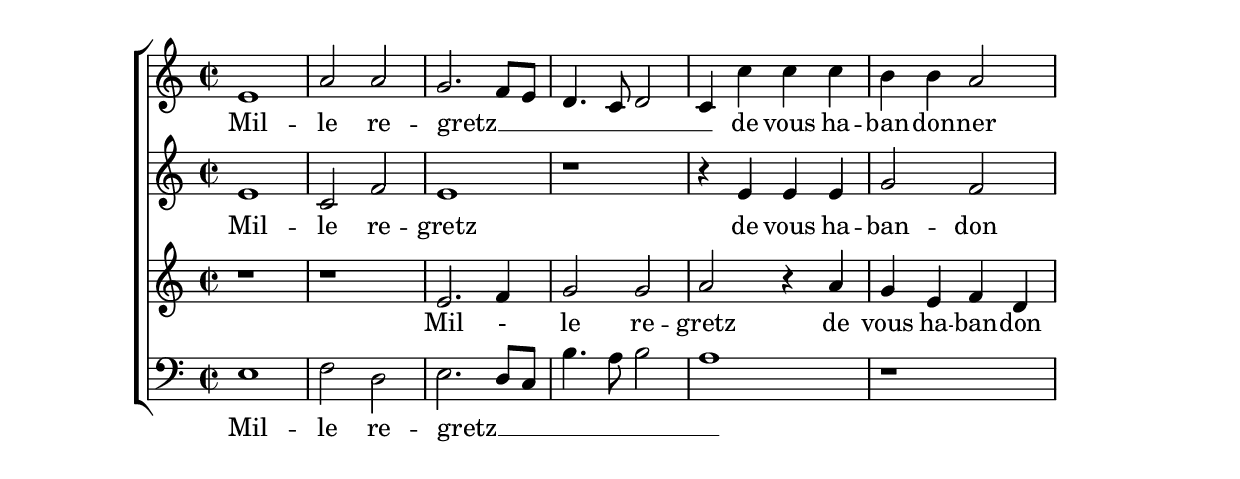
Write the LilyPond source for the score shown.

\version "2.12.2"

global = {
  \key c \major
  \time 2/2
}
sopranonotes = \relative c' {
	e1 |
	a2 a |
	g2. \melisma f8 e |
	d4. c8 d2 |
	c4 \melismaEnd c' c c |
	b4 b a2 |
}
sopranowords = \lyricmode { Mil -- le re -- gretz __ de vous  ha -- ban -- don -- ner }


altonotes = \relative c' {
	e1 |
	c2 f |
	e1 |
	r1 |
	r4 e e e |
	g2 f2 |
}
altowords = \lyricmode { Mil -- le re -- gretz de vous ha -- ban -- don -- ner }

tenornotes = \relative c' {
	r1 |
	r1 |
	e2. f4 |
	g2 g |
	a2 r4 a |
	g4 e f d |
}
tenorwords = \lyricmode { Mil - le re -- gretz de vous ha -- ban -- don -- ner }

bassnotes = { \clef bass
	e1 |
	f2 d |
	e2. \melisma d8 c |
	b4. a8 b2 |
	a1 \melismaEnd |
	r1 |
}
basswords = \lyricmode { Mil -- le re -- gretz __ Et }

\score{
  \context ChoirStaff
  <<
    \context Staff = soprano <<
      \context Voice = sop { << \global \sopranonotes >> }
      \lyricsto "sop" \new Lyrics \sopranowords
    >>
    \context Staff = alto <<
      \context Voice = alt { << \global \altonotes >> }
      \lyricsto "alt" \new Lyrics \altowords
    >>
    \context Staff = tenor <<
      \context Voice = ten { << \global \tenornotes >> }
      \lyricsto "ten" \new Lyrics \tenorwords
    >>
    \context Staff = bass <<
      \context Voice = bas { << \global \bassnotes >> }
      \lyricsto "bas" \new Lyrics \basswords
    >>
  >>
}
